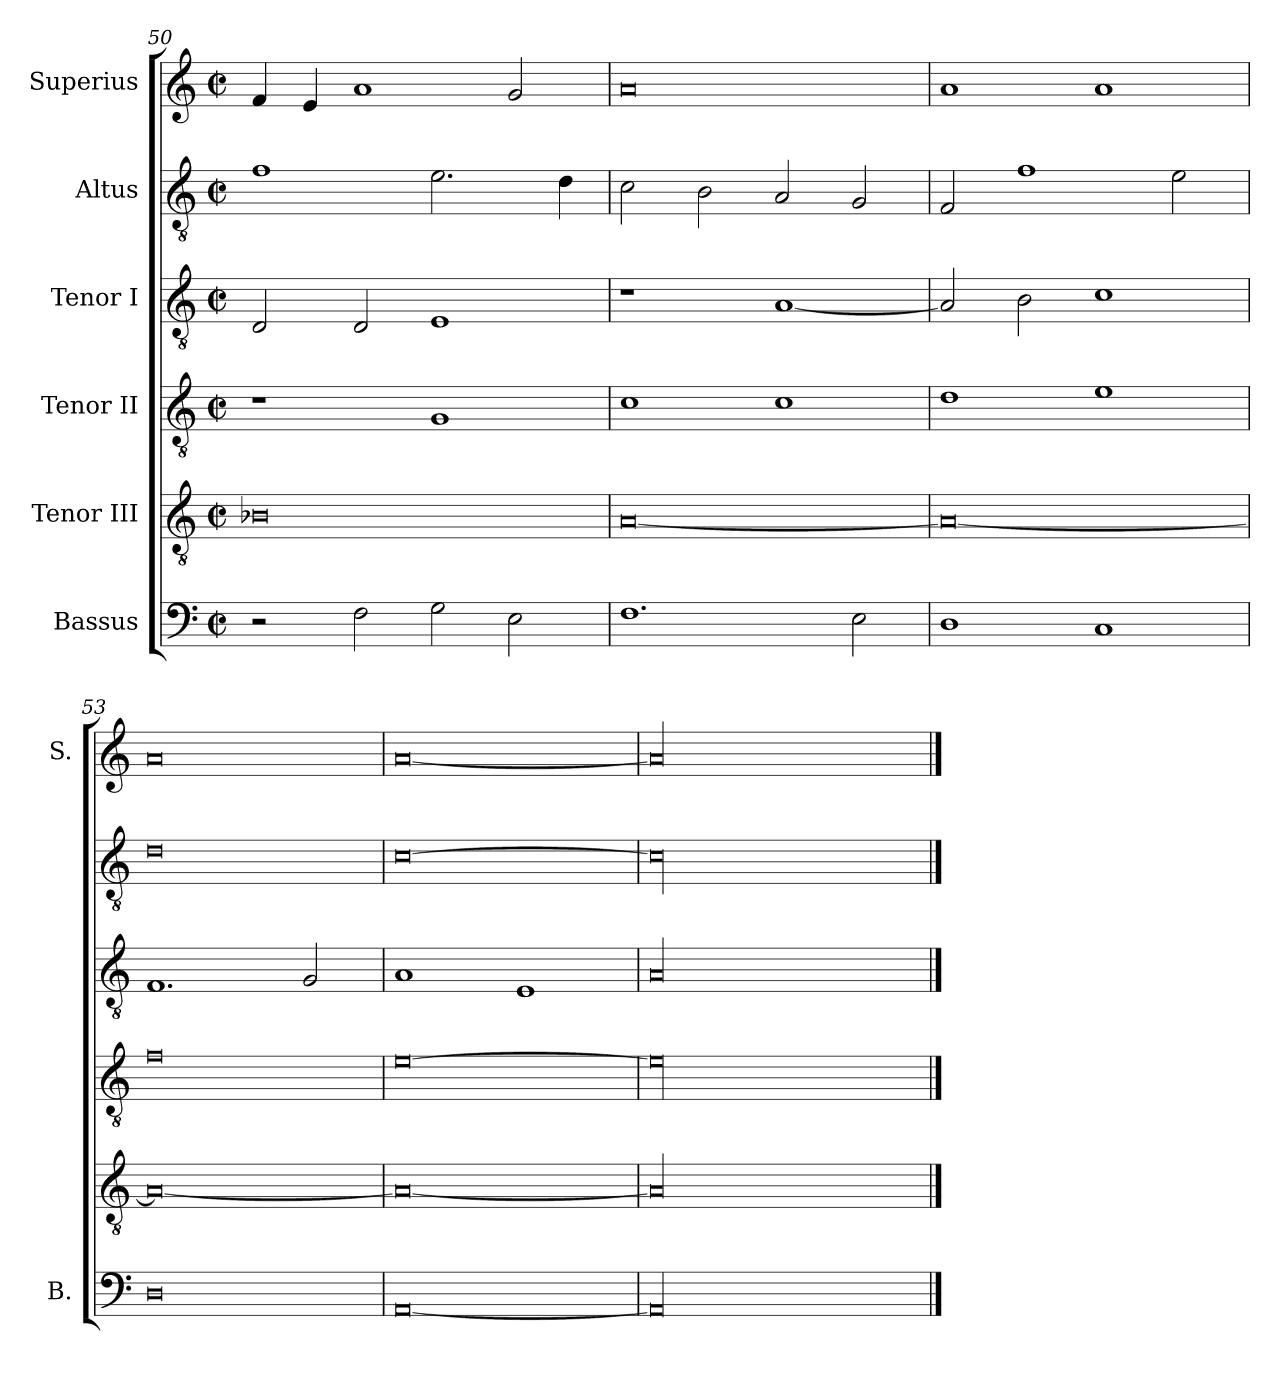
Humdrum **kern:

**kern	**kern	**kern	**kern	**kern	**kern
*part6	*part5	*part4	*part3	*part2	*part1
*staff6	*staff5	*staff4	*staff3	*staff2	*staff1
*I"Bassus	*I"Tenor III	*I"Tenor II	*I"Tenor I	*I"Altus	*I"Superius
*I'B.	*	*	*	*	*I'S.
*clefF4	*clefGv2	*clefGv2	*clefGv2	*clefGv2	*clefG2
*	*ITrd7c12	*ITrd7c12	*ITrd7c12	*ITrd7c12	*
*k[]	*k[]	*k[]	*k[]	*k[]	*k[]
*C:	*C:	*C:	*C:	*C:	*C:
*M2/2	*M2/2	*M2/2	*M2/2	*M2/2	*M2/2
*met(c|)	*met(c|)	*met(c|)	*met(c|)	*met(c|)	*met(c|)
=50	=50	=50	=50	=50	=50
2r	0BB-Xi	1r	2DDi/	1Fi	4fi/
.	.	.	.	.	4ei/
2Fi\	.	.	2DDi/	.	1ai
2Gi\	.	1GGi	1EEi	2.Ei\	.
2Ei\	.	.	.	.	2gi/
.	.	.	.	4Di\	.
!!LO:PB:g=z
=51	=51	=51	=51	=51	=51
1.Fi	[<0AAi	1Ci	1r	2Ci\	0ai
.	.	.	.	2BBi\	.
.	.	1Ci	[<1AAi	2AAi/	.
2Ei\	.	.	.	2GGi/	.
=52	=52	=52	=52	=52	=52
1Di	0AAi_<	1Di	2AAi/]	2FFi/	1ai
.	.	.	2BBi\	1Fi	.
1Ci	.	1Ei	1Ci	.	1ai
.	.	.	.	2Ei\	.
=53	=53	=53	=53	=53	=53
0Di	0AAi_<	0Fi	1.FFi	0Di	0ai
.	.	.	2GGi/	.	.
=54	=54	=54	=54	=54	=54
[<0AAi	0AAi_<	[>0Ei	1AAi	[>0Ci	[<0ai
.	.	.	1EEi	.	.
=55	=55	=55	=55	=55	=55
00AAi]	00AAi]	00Ei]	00AAi	00Ci]	00ai]
==	==	==	==	==	==
*-	*-	*-	*-	*-	*-
